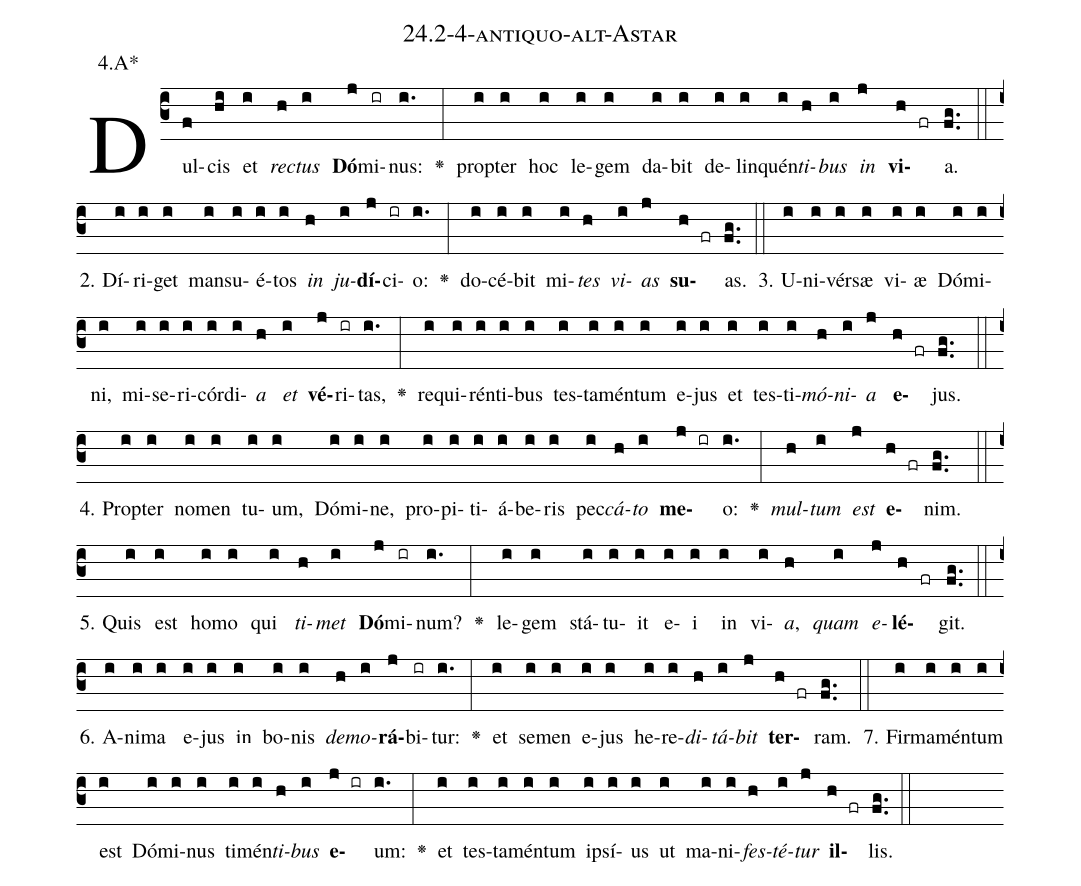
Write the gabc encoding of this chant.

name: 24.2-4-antiquo-alt-Astar;
annotation: 4.A*;
%%
(c3)Dul(f)cis(hi) et(i) <i>rec</i>(h)<i>tus</i>(i) <b>Dó</b>(j)mi(ir)nus:(i.) <v>\greheightstar</v>(:) prop(i)ter(i) hoc(i) le(i)gem(i) da(i)bit(i) de(i)lin(i)quén(i)<i>ti</i>(h)<i>bus</i>(i) <i>in</i>(j) <b>vi</b>(h fr)a.(fg..) (::)
2. Dí(i)ri(i)get(i) man(i)su(i)é(i)tos(i) <i>in</i>(h) <i>ju</i>(i)<b>dí</b>(j)ci(ir)o:(i.) <v>\greheightstar</v>(:) do(i)cé(i)bit(i) mi(i)<i>tes</i>(h) <i>vi</i>(i)<i>as</i>(j) <b>su</b>(h fr)as.(fg..) (::)
3. U(i)ni(i)vér(i)sæ(i) vi(i)æ(i) Dó(i)mi(i)ni,(i) mi(i)se(i)ri(i)cór(i)di(i)<i>a</i>(h) <i>et</i>(i) <b>vé</b>(j)ri(ir)tas,(i.) <v>\greheightstar</v>(:) re(i)qui(i)rén(i)ti(i)bus(i) tes(i)ta(i)mén(i)tum(i) e(i)jus(i) et(i) tes(i)ti(i)<i>mó</i>(h)<i>ni</i>(i)<i>a</i>(j) <b>e</b>(h fr)jus.(fg..) (::)
4. Prop(i)ter(i) no(i)men(i) tu(i)um,(i) Dó(i)mi(i)ne,(i) pro(i)pi(i)ti(i)á(i)be(i)ris(i) pec(i)<i>cá</i>(h)<i>to</i>(i) <b>me</b>(j ir)o:(i.) <v>\greheightstar</v>(:) <i>mul</i>(h)<i>tum</i>(i) <i>est</i>(j) <b>e</b>(h fr)nim.(fg..) (::)
5. Quis(i) est(i) ho(i)mo(i) qui(i) <i>ti</i>(h)<i>met</i>(i) <b>Dó</b>(j)mi(ir)num?(i.) <v>\greheightstar</v>(:) le(i)gem(i) stá(i)tu(i)it(i) e(i)i(i) in(i) vi(i)<i>a</i>,(h) <i>quam</i>(i) <i>e</i>(j)<b>lé</b>(h fr)git.(fg..) (::)
6. A(i)ni(i)ma(i) e(i)jus(i) in(i) bo(i)nis(i) <i>de</i>(h)<i>mo</i>(i)<b>rá</b>(j)bi(ir)tur:(i.) <v>\greheightstar</v>(:) et(i) se(i)men(i) e(i)jus(i) he(i)re(i)<i>di</i>(h)<i>tá</i>(i)<i>bit</i>(j) <b>ter</b>(h fr)ram.(fg..) (::)
7. Fir(i)ma(i)mén(i)tum(i) est(i) Dó(i)mi(i)nus(i) ti(i)mén(i)<i>ti</i>(h)<i>bus</i>(i) <b>e</b>(j ir)um:(i.) <v>\greheightstar</v>(:) et(i) tes(i)ta(i)mén(i)tum(i) ip(i)sí(i)us(i) ut(i) ma(i)ni(i)<i>fes</i>(h)<i>té</i>(i)<i>tur</i>(j) <b>il</b>(h fr)lis.(fg..) (::)
